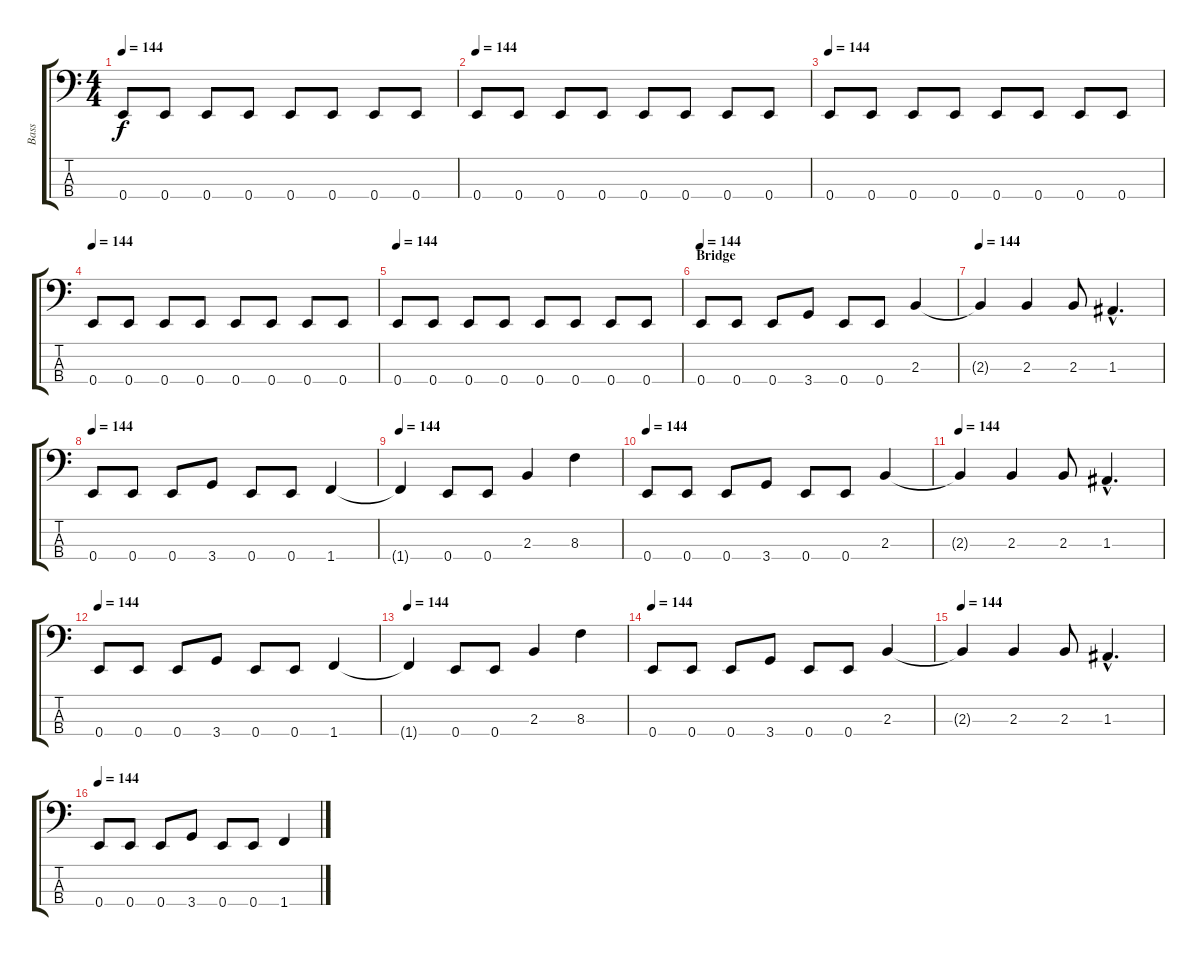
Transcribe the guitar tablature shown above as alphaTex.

\track ("Bass" "Bass") {instrument electricbasspick}
\staff {score tabs}
\tuning (G2 D2 A1 E1) {hide}
\ts (4 4)
\tempo 144
\clef f4
\ks c
0.4.8{dy f} 0.4.8 0.4.8 0.4.8 0.4.8 0.4.8 0.4.8 0.4.8 |
\tempo 144
0.4.8 0.4.8 0.4.8 0.4.8 0.4.8 0.4.8 0.4.8 0.4.8 |
\tempo 144
0.4.8 0.4.8 0.4.8 0.4.8 0.4.8 0.4.8 0.4.8 0.4.8 |
\tempo 144
0.4.8 0.4.8 0.4.8 0.4.8 0.4.8 0.4.8 0.4.8 0.4.8 |
\tempo 144
0.4.8 0.4.8 0.4.8 0.4.8 0.4.8 0.4.8 0.4.8 0.4.8 |
\section ("" "Bridge")
\tempo 144
0.4.8 0.4.8 0.4.8 3.4.8 0.4.8 0.4.8 2.3.4 |
\tempo 144
2.3{t}.4 2.3.4 2.3.8 1.3{hac}.4{d} |
\tempo 144
0.4.8 0.4.8 0.4.8 3.4.8 0.4.8 0.4.8 1.4.4 |
\tempo 144
1.4{t}.4 0.4.8 0.4.8 2.3.4 8.3.4 |
\tempo 144
0.4.8 0.4.8 0.4.8 3.4.8 0.4.8 0.4.8 2.3.4 |
\tempo 144
2.3{t}.4 2.3.4 2.3.8 1.3{hac}.4{d} |
\tempo 144
0.4.8 0.4.8 0.4.8 3.4.8 0.4.8 0.4.8 1.4.4 |
\tempo 144
1.4{t}.4 0.4.8 0.4.8 2.3.4 8.3.4 |
\tempo 144
0.4.8 0.4.8 0.4.8 3.4.8 0.4.8 0.4.8 2.3.4 |
\tempo 144
2.3{t}.4 2.3.4 2.3.8 1.3{hac}.4{d} |
\tempo 144
0.4.8 0.4.8 0.4.8 3.4.8 0.4.8 0.4.8 1.4.4
